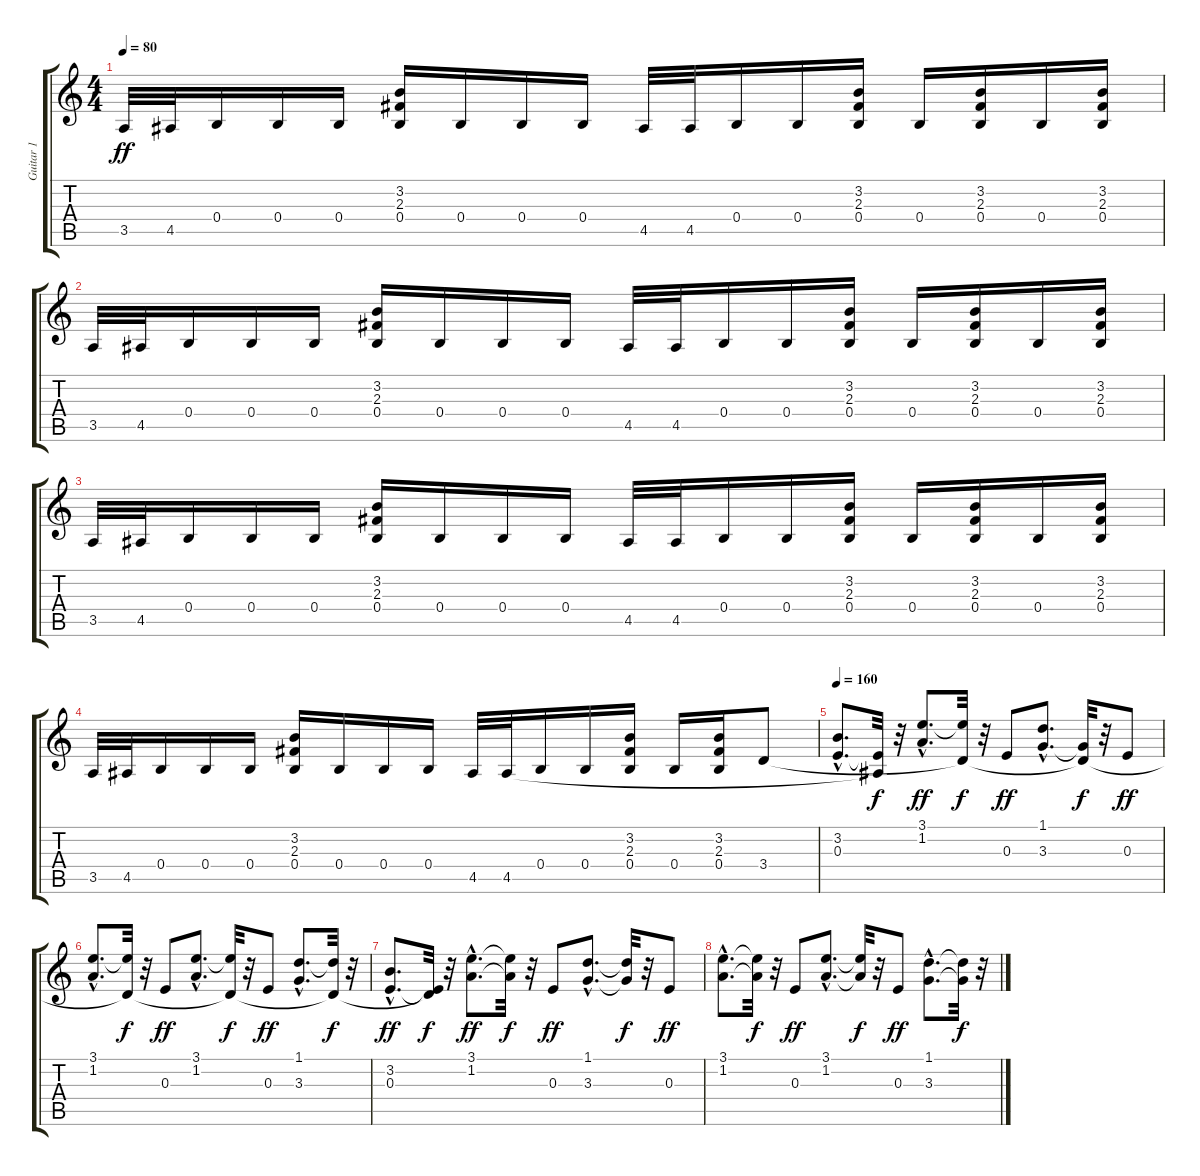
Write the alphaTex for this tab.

\track ("Guitar 1" "Guitar 1") {instrument overdrivenguitar}
\staff {score tabs}
\tuning (Db4 Ab3 E3 B2 Gb2 Db2) {hide}
\ts (4 4)
\tempo 80
\clef g2
\ks c
3.5.32{dy ff instrument overdrivenguitar} 4.5.32 0.4.16 0.4.16 0.4.16 (3.2 2.3 0.4).16 0.4.16 0.4.16 0.4.16 4.5.32 4.5.32 0.4.16 0.4.16 (3.2 2.3 0.4).16 0.4.16 (3.2 2.3 0.4).16 0.4.16 (3.2 2.3 0.4).16 |
3.5.32 4.5.32 0.4.16 0.4.16 0.4.16 (3.2 2.3 0.4).16 0.4.16 0.4.16 0.4.16 4.5.32 4.5.32 0.4.16 0.4.16 (3.2 2.3 0.4).16 0.4.16 (3.2 2.3 0.4).16 0.4.16 (3.2 2.3 0.4).16 |
3.5.32 4.5.32 0.4.16 0.4.16 0.4.16 (3.2 2.3 0.4).16 0.4.16 0.4.16 0.4.16 4.5.32 4.5.32 0.4.16 0.4.16 (3.2 2.3 0.4).16 0.4.16 (3.2 2.3 0.4).16 0.4.16 (3.2 2.3 0.4).16 |
3.5.32 4.5.32 0.4.16 0.4.16 0.4.16 (3.2 2.3 0.4).16 0.4.16 0.4.16 0.4.16 4.5.32 4.5.32 0.4.16 0.4.16 (3.2 2.3 0.4).16 0.4.16 (3.2 2.3 0.4).16 3.4.8 |
\tempo 160
(3.2{hac} 0.3{hac}).8{d instrument distortionguitar} (0.3{t} 4.5{t}).32{dy f} r.32 (3.1{hac} 1.2{hac}).8{d dy ff} (3.1{t} 3.4{t}).32{dy f} r.32 0.3.8{dy ff} (1.1{hac} 3.3{hac}).8{d} (3.3{t} 3.4{t}).32{dy f} r.32 0.3.8{dy ff} |
(3.1{hac} 1.2{hac}).8{d} (3.1{t} 3.4{t}).32{dy f} r.32 0.3.8{dy ff} (3.1{hac} 1.2{hac}).8{d} (3.1{t} 3.4{t}).32{dy f} r.32 0.3.8{dy ff} (1.1{hac} 3.3{hac}).8{d} (1.1{t} 3.4{t}).32{dy f} r.32 |
(3.2{hac} 0.3{hac}).8{d dy ff} (0.3{t} 3.4{t}).32{dy f} r.32 (3.1{hac} 1.2{hac}).8{d dy ff} (3.1{t} 1.2{t}).32{dy f} r.32 0.3.8{dy ff} (1.1{hac} 3.3{hac}).8{d} (1.1{t} 3.3{t}).32{dy f} r.32 0.3.8{dy ff} |
(3.1{hac} 1.2{hac}).8{d} (3.1{t} 1.2{t}).32{dy f} r.32 0.3.8{dy ff} (3.1{hac} 1.2{hac}).8{d} (3.1{t} 1.2{t}).32{dy f} r.32 0.3.8{dy ff} (1.1{hac} 3.3{hac}).8{d} (1.1{t} 3.3{t}).32{dy f} r.32
